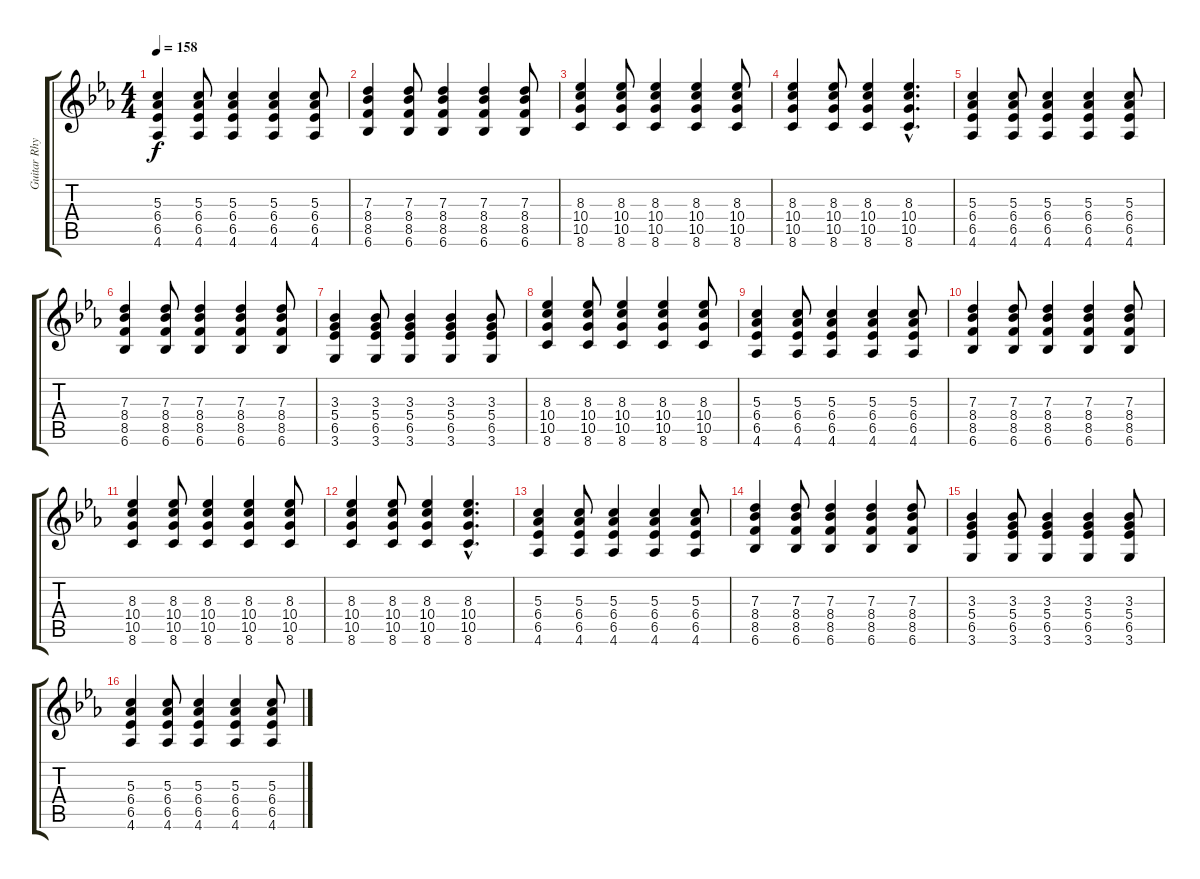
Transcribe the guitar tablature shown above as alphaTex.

\track ("Guitar Rhythm 2" "Guitar Rhy") {instrument distortionguitar}
\staff {score tabs}
\tuning (E4 B3 G3 D3 A2 E2) {hide}
\ts (4 4)
\tempo 158
\clef g2
\ks eb
(5.3 6.4 6.5 4.6).4{dy f} (5.3 6.4 6.5 4.6).8 (5.3 6.4 6.5 4.6).4 (5.3 6.4 6.5 4.6).4 (5.3 6.4 6.5 4.6).8 |
(7.3 8.4 8.5 6.6).4 (7.3 8.4 8.5 6.6).8 (7.3 8.4 8.5 6.6).4 (7.3 8.4 8.5 6.6).4 (7.3 8.4 8.5 6.6).8 |
(8.3 10.4 10.5 8.6).4 (8.3 10.4 10.5 8.6).8 (8.3 10.4 10.5 8.6).4 (8.3 10.4 10.5 8.6).4 (8.3 10.4 10.5 8.6).8 |
(8.3 10.4 10.5 8.6).4 (8.3 10.4 10.5 8.6).8 (8.3 10.4 10.5 8.6).4 (8.3{hac} 10.4{hac} 10.5{hac} 8.6{hac}).4{d} |
(5.3 6.4 6.5 4.6).4 (5.3 6.4 6.5 4.6).8 (5.3 6.4 6.5 4.6).4 (5.3 6.4 6.5 4.6).4 (5.3 6.4 6.5 4.6).8 |
(7.3 8.4 8.5 6.6).4 (7.3 8.4 8.5 6.6).8 (7.3 8.4 8.5 6.6).4 (7.3 8.4 8.5 6.6).4 (7.3 8.4 8.5 6.6).8 |
(3.3 5.4 6.5 3.6).4 (3.3 5.4 6.5 3.6).8 (3.3 5.4 6.5 3.6).4 (3.3 5.4 6.5 3.6).4 (3.3 5.4 6.5 3.6).8 |
(8.3 10.4 10.5 8.6).4 (8.3 10.4 10.5 8.6).8 (8.3 10.4 10.5 8.6).4 (8.3 10.4 10.5 8.6).4 (8.3 10.4 10.5 8.6).8 |
(5.3 6.4 6.5 4.6).4 (5.3 6.4 6.5 4.6).8 (5.3 6.4 6.5 4.6).4 (5.3 6.4 6.5 4.6).4 (5.3 6.4 6.5 4.6).8 |
(7.3 8.4 8.5 6.6).4 (7.3 8.4 8.5 6.6).8 (7.3 8.4 8.5 6.6).4 (7.3 8.4 8.5 6.6).4 (7.3 8.4 8.5 6.6).8 |
(8.3 10.4 10.5 8.6).4 (8.3 10.4 10.5 8.6).8 (8.3 10.4 10.5 8.6).4 (8.3 10.4 10.5 8.6).4 (8.3 10.4 10.5 8.6).8 |
(8.3 10.4 10.5 8.6).4 (8.3 10.4 10.5 8.6).8 (8.3 10.4 10.5 8.6).4 (8.3{hac} 10.4{hac} 10.5{hac} 8.6{hac}).4{d} |
(5.3 6.4 6.5 4.6).4 (5.3 6.4 6.5 4.6).8 (5.3 6.4 6.5 4.6).4 (5.3 6.4 6.5 4.6).4 (5.3 6.4 6.5 4.6).8 |
(7.3 8.4 8.5 6.6).4 (7.3 8.4 8.5 6.6).8 (7.3 8.4 8.5 6.6).4 (7.3 8.4 8.5 6.6).4 (7.3 8.4 8.5 6.6).8 |
(3.3 5.4 6.5 3.6).4 (3.3 5.4 6.5 3.6).8 (3.3 5.4 6.5 3.6).4 (3.3 5.4 6.5 3.6).4 (3.3 5.4 6.5 3.6).8 |
(5.3 6.4 6.5 4.6).4 (5.3 6.4 6.5 4.6).8 (5.3 6.4 6.5 4.6).4 (5.3 6.4 6.5 4.6).4 (5.3 6.4 6.5 4.6).8
